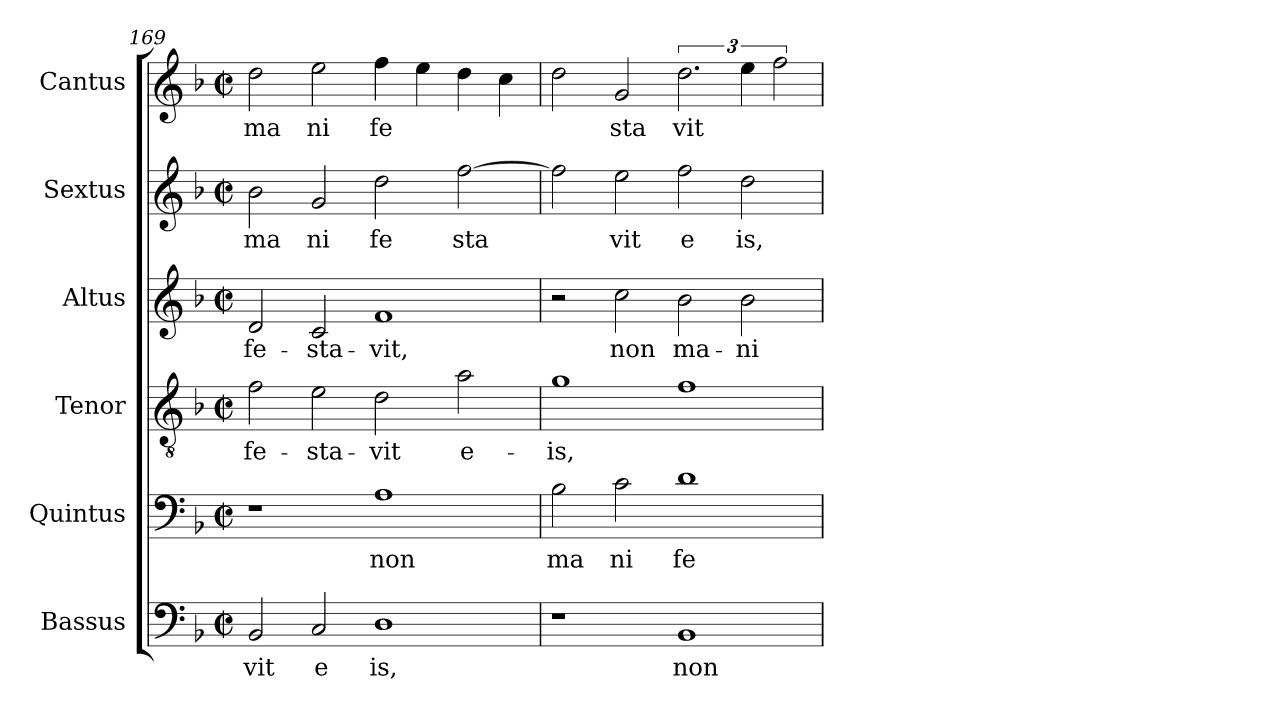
**kern	**text	**kern	**text	**kern	**text	**kern	**text	**kern	**text	**kern	**text
*part6	*part6	*part5	*part5	*part4	*part4	*part3	*part3	*part2	*part2	*part1	*part1
*staff6	*staff6	*staff5	*staff5	*staff4	*staff4	*staff3	*staff3	*staff2	*staff2	*staff1	*staff1
*I"Bassus	*	*I"Quintus	*	*I"Tenor	*	*I"Altus	*	*I"Sextus	*	*I"Cantus	*
*I'Bassus	*	*I'Quintus	*	*I'Tenor	*	*I'Altus	*	*I'Sextus	*	*I'Cantus	*
*clefF4	*	*clefF4	*	*clefGv2	*	*clefG2	*	*clefG2	*	*clefG2	*
*k[b-]	*	*k[b-]	*	*k[b-]	*	*k[b-]	*	*k[b-]	*	*k[b-]	*
*F:	*	*F:	*	*F:	*	*F:	*	*F:	*	*F:	*
*M2/2	*	*M2/2	*	*M2/2	*	*M2/2	*	*M2/2	*	*M2/2	*
*met(c|)	*	*met(c|)	*	*met(c|)	*	*met(c|)	*	*met(c|)	*	*met(c|)	*
=169	=169	=169	=169	=169	=169	=169	=169	=169	=169	=169	=169
!	!LO:LY:b:cj	!	!	!	!LO:LY:b:cj	!	!LO:LY:b:cj	!	!LO:LY:b:cj	!	!LO:LY:b:cj
2BB-/	vit	1r	.	2f\	-fe-	2d/	-fe-	2b-\	ma	2dd\	ma
!	!LO:LY:b:cj	!	!	!	!LO:LY:b:cj	!	!LO:LY:b:cj	!	!LO:LY:b:cj	!	!LO:LY:b:cj
2C/	e	.	.	2e\	-sta-	2c/	-sta-	2g/	ni	2ee\	ni
!	!LO:LY:b:cj	!	!LO:LY:b:cj	!	!LO:LY:b:cj	!	!LO:LY:b:cj	!	!LO:LY:b:cj	!	!LO:LY:b:cj
1D	is,	1A	non	2d\	-vit	1f	-vit,	2dd\	fe	4ff\	fe
.	.	.	.	.	.	.	.	.	.	4ee\	.
!	!	!	!	!	!LO:LY:b:cj	!	!	!	!LO:LY:b	!	!
.	.	.	.	2a\	e-	.	.	[>2ff\	sta	4dd\	.
.	.	.	.	.	.	.	.	.	.	4cc\	.
=170	=170	=170	=170	=170	=170	=170	=170	=170	=170	=170	=170
!	!	!	!LO:LY:b:cj	!	!LO:LY:b:cj	!	!	!	!	!	!
1r	.	2B-\	ma	1g	-is,	2r	.	2ff\]	.	2dd\	.
!	!	!	!LO:LY:b:cj	!	!	!	!LO:LY:b:cj	!	!LO:LY:b:cj	!	!LO:LY:b:cj
.	.	2c\	ni	.	.	2cc\	non	2ee\	vit	2g/	sta
!	!LO:LY:b:cj	!	!LO:LY:b:cj	!	!	!	!LO:LY:b:cj	!	!LO:LY:b:cj	!	!LO:LY:b
1BB-	non	1d	fe	1f	.	2b-\	ma-	2ff\	e	3.dd\	vit
!	!	!	!	!	!	!	!LO:LY:b:cj	!	!LO:LY:b:cj	!	!
.	.	.	.	.	.	2b-\	-ni-	2dd\	is,	6ee\	.
.	.	.	.	.	.	.	.	.	.	3ff\	.
=	=	=	=	=	=	=	=	=	=	=	=
*-	*-	*-	*-	*-	*-	*-	*-	*-	*-	*-	*-
